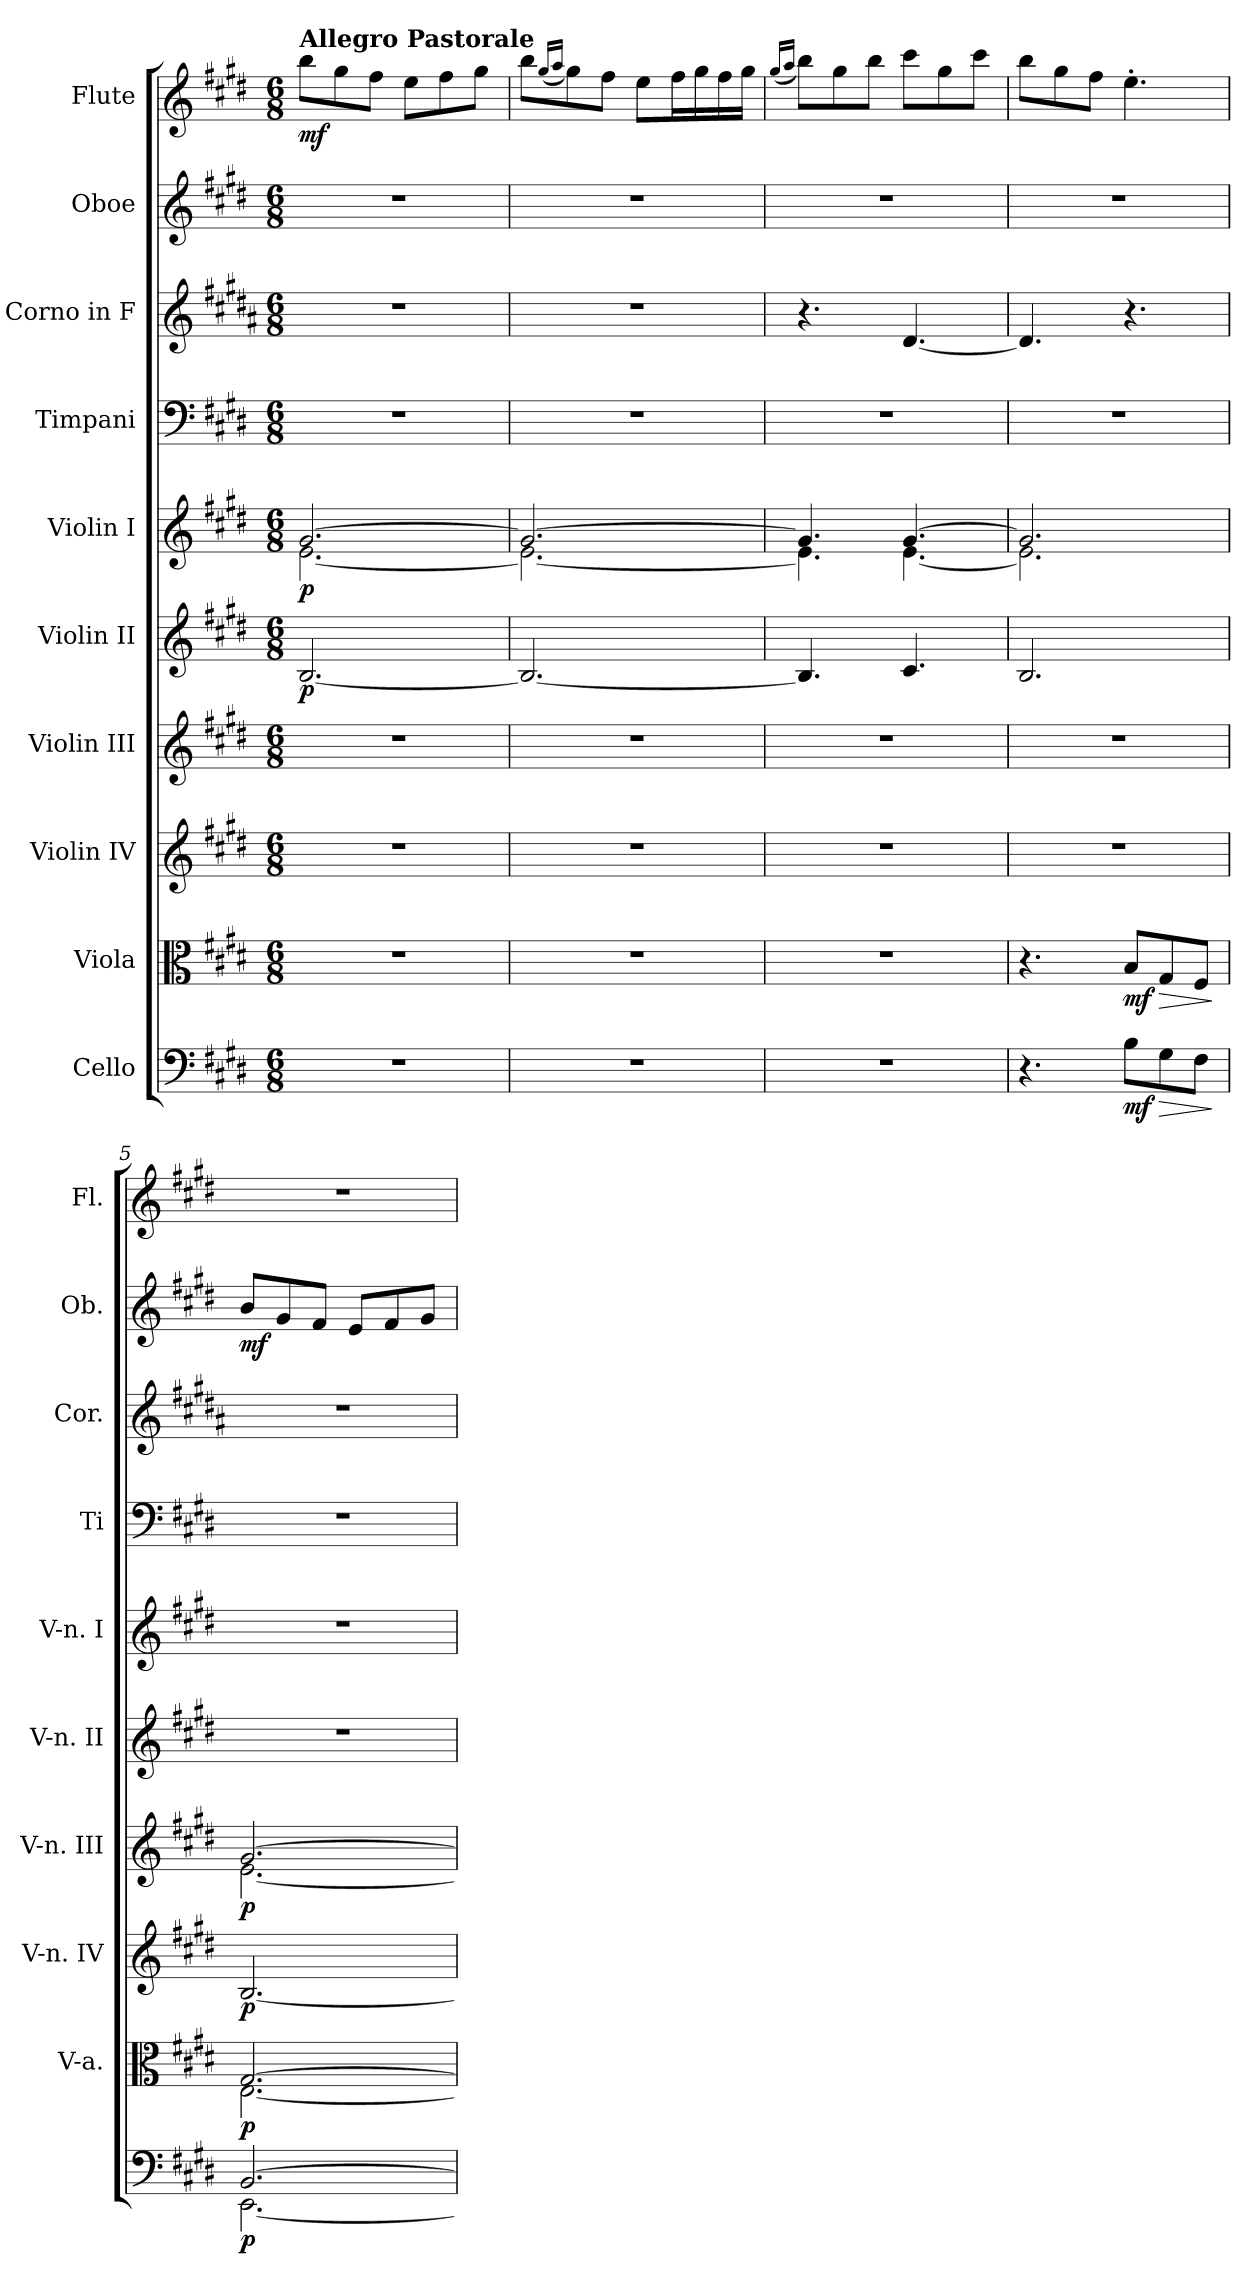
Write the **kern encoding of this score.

**kern	**dynam	**kern	**dynam	**kern	**dynam	**kern	**dynam	**kern	**dynam	**kern	**dynam	**kern	**kern	**kern	**dynam	**kern	**dynam
*part10	*part10	*part9	*part9	*part8	*part8	*part7	*part7	*part6	*part6	*part5	*part5	*part4	*part3	*part2	*part2	*part1	*part1
*staff10	*staff10	*staff9	*staff9	*staff8	*staff8	*staff7	*staff7	*staff6	*staff6	*staff5	*staff5	*staff4	*staff3	*staff2	*staff2	*staff1	*staff1
*I"Cello	*	*I"Viola	*	*I"Violin IV	*	*I"Violin III	*	*I"Violin II	*	*I"Violin I	*	*I"Timpani	*I"Corno in F	*I"Oboe	*	*I"Flute	*
*	*	*I'V-a.	*	*I'V-n. IV	*	*I'V-n. III	*	*I'V-n. II	*	*I'V-n. I	*	*I'Ti	*I'Cor.	*I'Ob.	*	*I'Fl.	*
*clefF4	*	*clefC3	*	*clefG2	*	*clefG2	*	*clefG2	*	*clefG2	*	*clefF4	*clefG2	*clefG2	*	*clefG2	*
*	*	*	*	*	*	*	*	*	*	*	*	*	*ITrd4c7	*	*	*	*
*k[f#c#g#d#]	*	*k[f#c#g#d#]	*	*k[f#c#g#d#]	*	*k[f#c#g#d#]	*	*k[f#c#g#d#]	*	*k[f#c#g#d#]	*	*k[f#c#g#d#]	*k[f#c#g#d#]	*k[f#c#g#d#]	*	*k[f#c#g#d#]	*
*M6/8	*	*M6/8	*	*M6/8	*	*M6/8	*	*M6/8	*	*M6/8	*	*M6/8	*M6/8	*M6/8	*	*M6/8	*
*MM90	*	*MM90	*	*MM90	*	*MM90	*	*MM90	*	*MM90	*	*MM90	*MM90	*MM90	*	*MM90	*
=1	=1	=1	=1	=1	=1	=1	=1	=1	=1	=1	=1	=1	=1	=1	=1	=1	=1
*	*	*	*	*	*	*	*	*	*	*^	*	*	*	*	*	*	*
!	!	!	!	!	!	!	!	!	!	!	!	!	!	!	!	!	!LO:TX:a:B:t=Allegro Pastorale	!
!	!	!	!	!	!	!	!	!	!LO:DY:b	!	!	!LO:DY:b	!	!	!	!	!	!LO:DY:b
2.r	.	2.r	.	2.r	.	2.r	.	[2.B/	p	[2.g#/	[2.e\	p	2.r	2.r	2.r	.	8bb\L	mf
.	.	.	.	.	.	.	.	.	.	.	.	.	.	.	.	.	8gg#\	.
.	.	.	.	.	.	.	.	.	.	.	.	.	.	.	.	.	8ff#\J	.
.	.	.	.	.	.	.	.	.	.	.	.	.	.	.	.	.	8ee\L	.
.	.	.	.	.	.	.	.	.	.	.	.	.	.	.	.	.	8ff#\	.
.	.	.	.	.	.	.	.	.	.	.	.	.	.	.	.	.	8gg#\J	.
=2	=2	=2	=2	=2	=2	=2	=2	=2	=2	=2	=2	=2	=2	=2	=2	=2	=2	=2
2.r	.	2.r	.	2.r	.	2.r	.	2.B/_	.	2.g#/_	2.e\_	.	2.r	2.r	2.r	.	8bb\L	.
.	.	.	.	.	.	.	.	.	.	.	.	.	.	.	.	.	(16qgg#/LL	.
.	.	.	.	.	.	.	.	.	.	.	.	.	.	.	.	.	16qaa/JJ	.
.	.	.	.	.	.	.	.	.	.	.	.	.	.	.	.	.	8gg#\)	.
.	.	.	.	.	.	.	.	.	.	.	.	.	.	.	.	.	8ff#\J	.
.	.	.	.	.	.	.	.	.	.	.	.	.	.	.	.	.	8ee\L	.
.	.	.	.	.	.	.	.	.	.	.	.	.	.	.	.	.	16ff#\L	.
.	.	.	.	.	.	.	.	.	.	.	.	.	.	.	.	.	16gg#\	.
.	.	.	.	.	.	.	.	.	.	.	.	.	.	.	.	.	16ff#\	.
.	.	.	.	.	.	.	.	.	.	.	.	.	.	.	.	.	16gg#\JJ	.
=3	=3	=3	=3	=3	=3	=3	=3	=3	=3	=3	=3	=3	=3	=3	=3	=3	=3	=3
.	.	.	.	.	.	.	.	.	.	.	.	.	.	.	.	.	(16qgg#/LL	.
.	.	.	.	.	.	.	.	.	.	.	.	.	.	.	.	.	16qaa/JJ	.
2.r	.	2.r	.	2.r	.	2.r	.	4.B/]	.	4.g#/]	4.e\]	.	2.r	4.r	2.r	.	8bb\L)	.
.	.	.	.	.	.	.	.	.	.	.	.	.	.	.	.	.	8gg#\	.
.	.	.	.	.	.	.	.	.	.	.	.	.	.	.	.	.	8bb\J	.
.	.	.	.	.	.	.	.	4.c#/	.	[4.g#/	[4.e\	.	.	[4.G#/	.	.	8ccc#\L	.
.	.	.	.	.	.	.	.	.	.	.	.	.	.	.	.	.	8gg#\	.
.	.	.	.	.	.	.	.	.	.	.	.	.	.	.	.	.	8ccc#\J	.
=4	=4	=4	=4	=4	=4	=4	=4	=4	=4	=4	=4	=4	=4	=4	=4	=4	=4	=4
4.r	.	4.r	.	2.r	.	2.r	.	2.B/	.	2.g#/]	2.e\]	.	2.r	4.G#/]	2.r	.	8bb\L	.
.	.	.	.	.	.	.	.	.	.	.	.	.	.	.	.	.	8gg#\	.
.	.	.	.	.	.	.	.	.	.	.	.	.	.	.	.	.	8ff#\J	.
!	!LO:DY:b	!	!LO:DY:b	!	!	!	!	!	!	!	!	!	!	!	!	!	!	!
8B\L	mf	8B/L	mf	.	.	.	.	.	.	.	.	.	.	4.r	.	.	4.ee'\	.
!	!LO:HP:b	!	!LO:HP:b	!	!	!	!	!	!	!	!	!	!	!	!	!	!	!
8G#\	>	8G#/	>	.	.	.	.	.	.	.	.	.	.	.	.	.	.	.
8F#\J	.	8F#/J	.	.	.	.	.	.	.	.	.	.	.	.	.	.	.	.
*	*	*	*	*	*	*	*	*	*	*v	*v	*	*	*	*	*	*	*
.	]	.	]	.	.	.	.	.	.	.	.	.	.	.	.	.	.
=5	=5	=5	=5	=5	=5	=5	=5	=5	=5	=5	=5	=5	=5	=5	=5	=5	=5
*^	*	*^	*	*	*	*^	*	*	*	*	*	*	*	*	*	*	*
!	!	!LO:DY:b	!	!	!LO:DY:b	!	!LO:DY:b	!	!	!LO:DY:b	!	!	!	!	!	!	!	!LO:DY:b	!	!
[2.BB/	[2.EE\	p	[2.G#/	[2.E\	p	[2.B/	p	[2.g#/	[2.e\	p	2.r	.	2.r	.	2.r	2.r	8b/L	mf	2.r	.
.	.	.	.	.	.	.	.	.	.	.	.	.	.	.	.	.	8g#/	.	.	.
.	.	.	.	.	.	.	.	.	.	.	.	.	.	.	.	.	8f#/J	.	.	.
.	.	.	.	.	.	.	.	.	.	.	.	.	.	.	.	.	8e/L	.	.	.
.	.	.	.	.	.	.	.	.	.	.	.	.	.	.	.	.	8f#/	.	.	.
.	.	.	.	.	.	.	.	.	.	.	.	.	.	.	.	.	8g#/J	.	.	.
*v	*v	*	*	*	*	*	*	*v	*v	*	*	*	*	*	*	*	*	*	*	*
*	*	*v	*v	*	*	*	*	*	*	*	*	*	*	*	*	*	*	*
=	=	=	=	=	=	=	=	=	=	=	=	=	=	=	=	=	=
*-	*-	*-	*-	*-	*-	*-	*-	*-	*-	*-	*-	*-	*-	*-	*-	*-	*-
